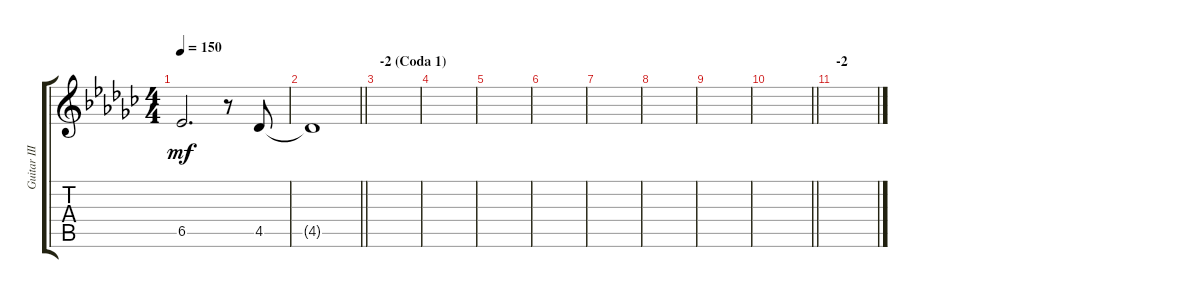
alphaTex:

\track ("Guitar III" "Guitar III") {instrument distortionguitar}
\staff {score tabs}
\tuning (E4 B3 G3 D3 A2 E2) {hide}
\ts (4 4)
\tempo 150
\clef g2
\ks ebminor
6.5.2{d dy mf} r.8 4.5.8 |
\barLineRight lightlight
4.5{t}.1 |
\section ("" "-2 (Coda 1)")
|
|
|
|
|
|
|
\barLineRight lightlight
|
\section ("" "-2")
